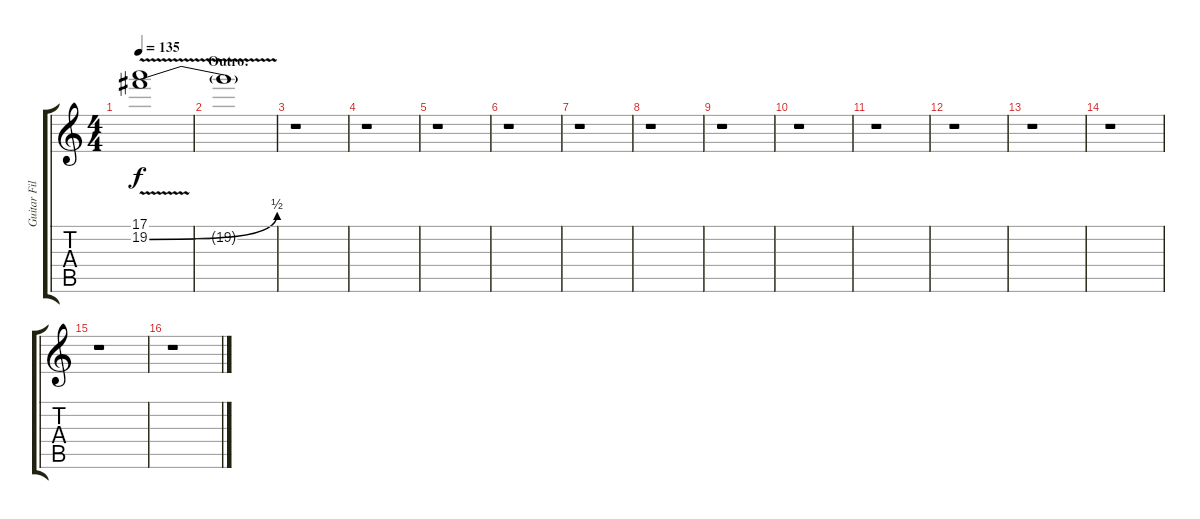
\track ("Guitar Fills I" "Guitar Fil") {instrument distortionguitar}
\staff {score tabs}
\tuning (E4 B3 G3 D3 A2 E2) {hide}
\ts (4 4)
\tempo 135
\clef g2
\ks c
(17.1{t} 19.2{be (bend 0 0 60 2) v}).1{dy f} |
\section ("" "Outro:")
19.2{t}.1 |
r.1 |
r.1 |
r.1 |
r.1 |
r.1 |
r.1 |
r.1 |
r.1 |
r.1 |
r.1 |
r.1 |
r.1 |
r.1 |
r.1
